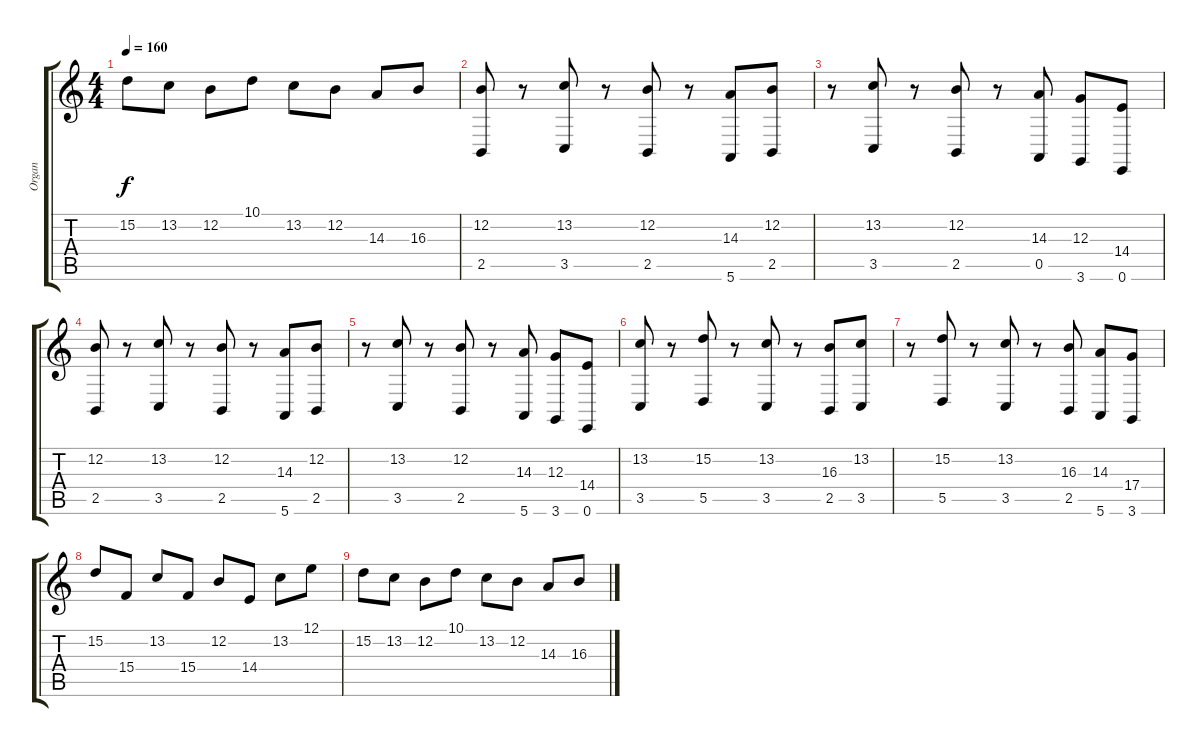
\track ("Organ" "Organ") {instrument churchorgan}
\staff {score tabs}
\tuning (E4 B3 G3 D3 A2 E2) {hide}
\ts (4 4)
\tempo 160
\clef g2
\ks c
15.2.8{dy f} 13.2.8 12.2.8 10.1.8 13.2.8 12.2.8 14.3.8 16.3.8 |
(12.2 2.5).8 r.8 (13.2 3.5).8 r.8 (12.2 2.5).8 r.8 (14.3 5.6).8 (12.2 2.5).8 |
r.8 (13.2 3.5).8 r.8 (12.2 2.5).8 r.8 (14.3 0.5).8 (12.3 3.6).8 (14.4 0.6).8 |
(12.2 2.5).8 r.8 (13.2 3.5).8 r.8 (12.2 2.5).8 r.8 (14.3 5.6).8 (12.2 2.5).8 |
r.8 (13.2 3.5).8 r.8 (12.2 2.5).8 r.8 (14.3 5.6).8 (12.3 3.6).8 (14.4 0.6).8 |
(13.2 3.5).8 r.8 (15.2 5.5).8 r.8 (13.2 3.5).8 r.8 (16.3 2.5).8 (13.2 3.5).8 |
r.8 (15.2 5.5).8 r.8 (13.2 3.5).8 r.8 (16.3 2.5).8 (14.3 5.6).8 (17.4 3.6).8 |
15.2.8 15.4.8 13.2.8 15.4.8 12.2.8 14.4.8 13.2.8 12.1.8 |
15.2.8 13.2.8 12.2.8 10.1.8 13.2.8 12.2.8 14.3.8 16.3.8
